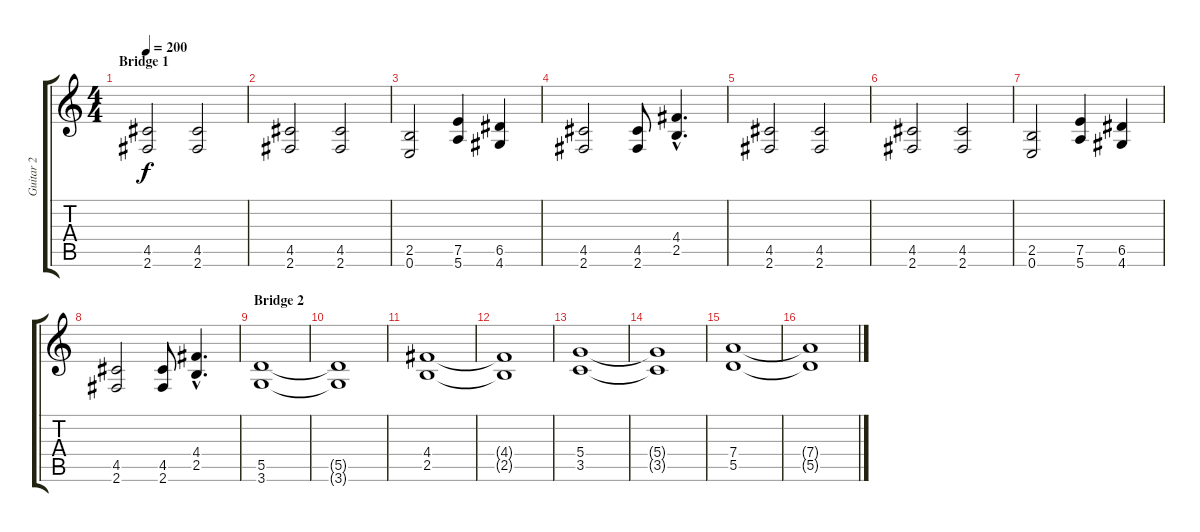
\track ("Guitar 2" "Guitar 2") {instrument distortionguitar}
\staff {score tabs}
\tuning (E4 B3 G3 D3 A2 E2) {hide}
\ts (4 4)
\section ("" "Bridge 1")
\tempo 200
\clef g2
\ks c
(4.5 2.6).2{dy f} (4.5 2.6).2 |
(4.5 2.6).2 (4.5 2.6).2 |
(2.5 0.6).2 (7.5 5.6).4 (6.5 4.6).4 |
(4.5 2.6).2 (4.5 2.6).8 (4.4{hac} 2.5{hac}).4{d} |
(4.5 2.6).2 (4.5 2.6).2 |
(4.5 2.6).2 (4.5 2.6).2 |
(2.5 0.6).2 (7.5 5.6).4 (6.5 4.6).4 |
(4.5 2.6).2 (4.5 2.6).8 (4.4{hac} 2.5{hac}).4{d} |
\section ("" "Bridge 2")
(5.5 3.6).1 |
(5.5{t} 3.6{t}).1 |
(4.4 2.5).1 |
(4.4{t} 2.5{t}).1 |
(5.4 3.5).1 |
(5.4{t} 3.5{t}).1 |
(7.4 5.5).1 |
(7.4{t} 5.5{t}).1
